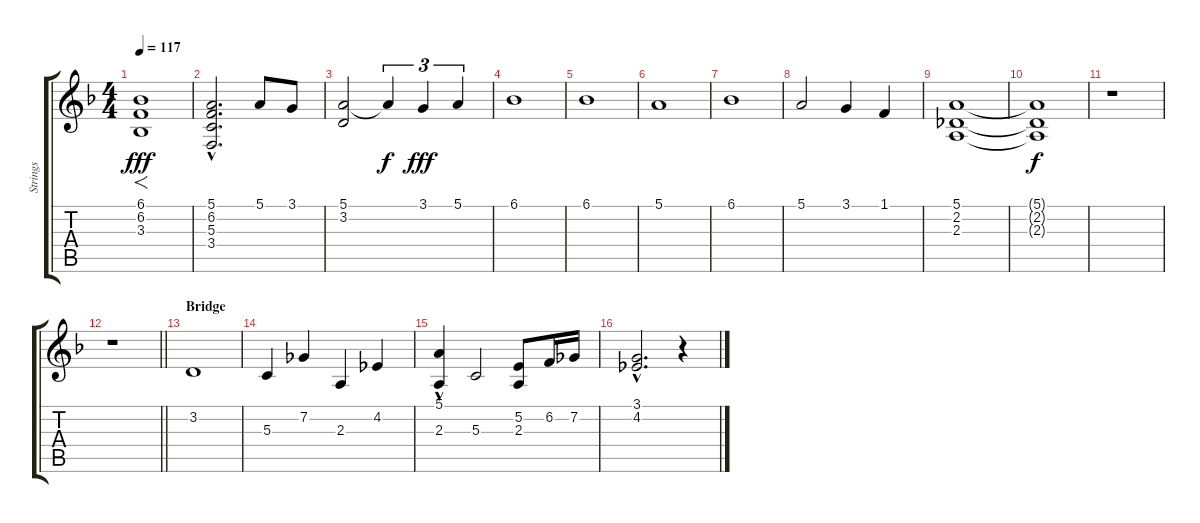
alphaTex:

\track ("Strings" "Strings") {instrument stringensemble1}
\staff {score tabs}
\tuning (E4 B3 G3 D3 A2 E2) {hide}
\ts (4 4)
\tempo 117
\clef g2
\ks f
(6.1 6.2 3.3).1{f dy fff} |
(5.1{hac} 6.2 5.3 3.4).2{d} 5.1.8 3.1.8 |
(5.1 3.2).2 5.1{t}.4{tu (3 2) dy f} 3.1.4{tu (3 2) dy fff} 5.1.4{tu (3 2)} |
6.1.1 |
6.1.1 |
5.1.1 |
6.1.1 |
5.1.2 3.1.4 1.1.4 |
(5.1 2.2 2.3).1 |
(5.1{t} 2.2{t} 2.3{t}).1{dy f} |
r.1 |
\barLineRight lightlight
r.1 |
\section ("" "Bridge")
3.2.1 |
5.3.4 7.2.4 2.3.4 4.2.4 |
(5.1 2.3{hac}).4 5.3.2 (5.2 2.3).8 6.2.16 7.2.16 |
(3.1{hac} 4.2{hac}).2{d} r.4
